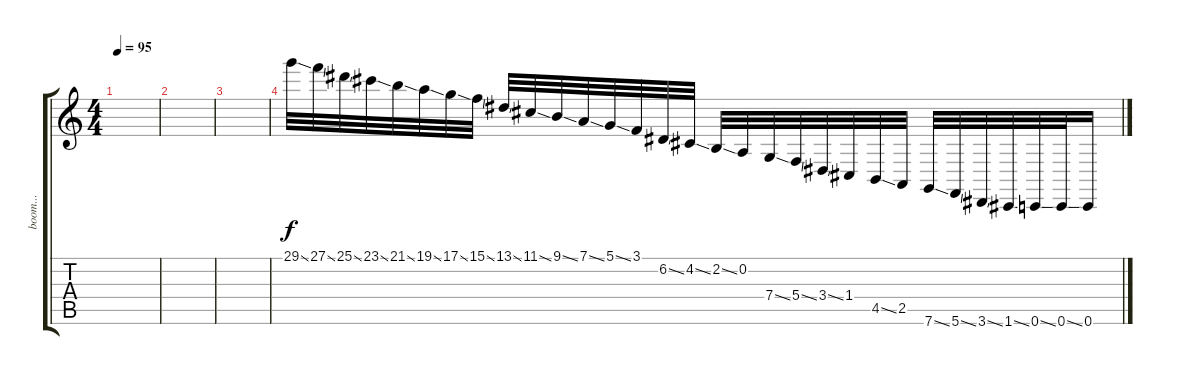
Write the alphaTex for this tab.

\track ("boom..." "boom...") {instrument gunshot}
\staff {score tabs}
\tuning (D4 A3 F3 C3 G2 C2) {hide}
\ts (4 4)
\tempo 95
\clef g2
\ks c
|
|
|
29.1{ss}.32{instrument birdtweet} 27.1{ss}.32 25.1{ss}.32 23.1{ss}.32 21.1{ss}.32 19.1{ss}.32 17.1{ss}.32 15.1{ss}.32 13.1{ss}.32 11.1{ss}.32 9.1{ss}.32 7.1{ss}.32 5.1{ss}.32 3.1.32 6.2{ss}.32 4.2{ss}.32 2.2{ss}.32 0.2.32 7.4{ss}.32 5.4{ss}.32 3.4{ss}.32 1.4.32 4.5{ss}.32 2.5.32 7.6{ss}.32 5.6{ss}.32 3.6{ss}.32 1.6{ss}.32 0.6{ss}.32 0.6{ss}.32 0.6.16
